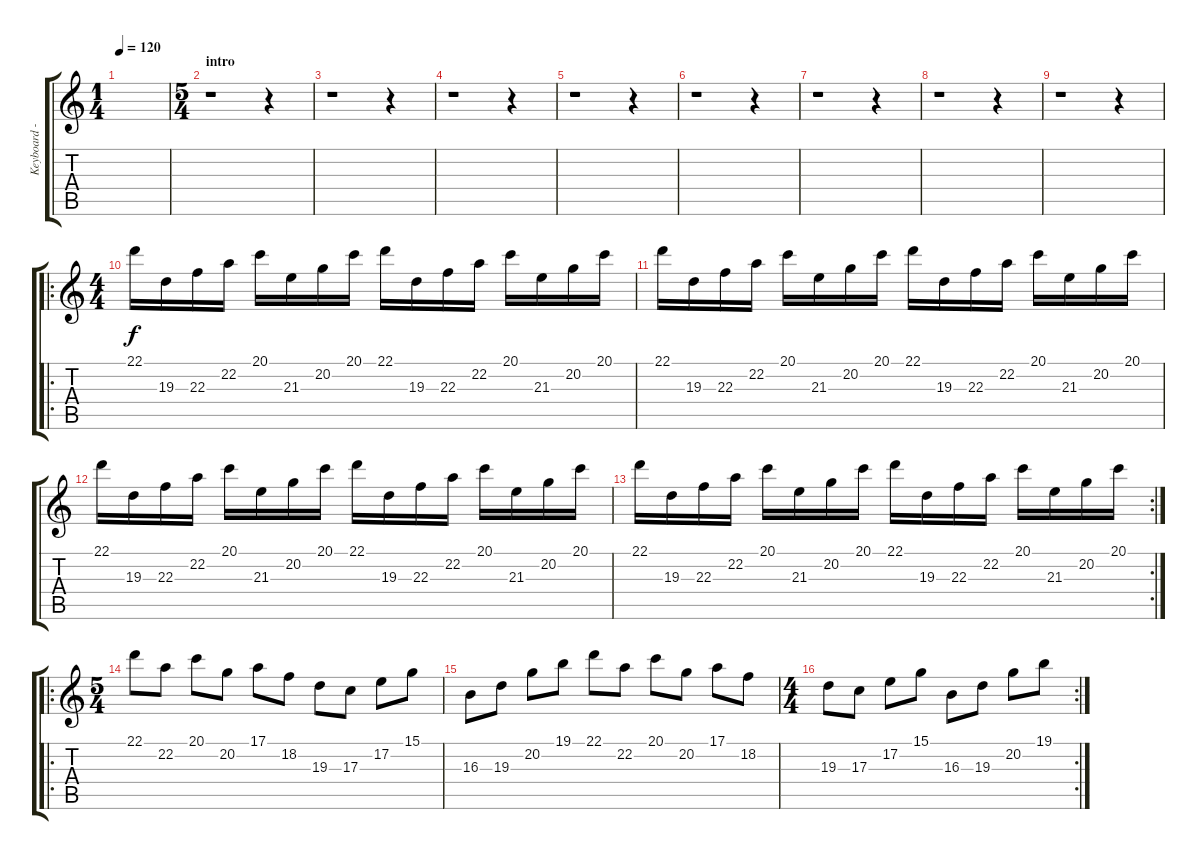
\track ("Keyboard - Piano" "Keyboard -") {instrument acousticgrandpiano}
\staff {score tabs}
\tuning (E4 B3 G3 D3 A2 E2) {hide}
\ts (1 4)
\tempo 120
\clef g2
\ks c
|
\ts (5 4)
\section ("" "intro")
r.1 r.4 |
r.1 r.4 |
r.1 r.4 |
r.1 r.4 |
r.1{volume 10} r.4 |
r.1 r.4 |
r.1 r.4 |
r.1 r.4 |
\ro
\ts (4 4)
22.1.16 19.3.16 22.3.16 22.2.16 20.1.16 21.3.16 20.2.16 20.1.16 22.1.16 19.3.16 22.3.16 22.2.16 20.1.16 21.3.16 20.2.16 20.1.16 |
22.1.16 19.3.16 22.3.16 22.2.16 20.1.16 21.3.16 20.2.16 20.1.16 22.1.16 19.3.16 22.3.16 22.2.16 20.1.16 21.3.16 20.2.16 20.1.16 |
22.1.16 19.3.16 22.3.16 22.2.16 20.1.16 21.3.16 20.2.16 20.1.16 22.1.16 19.3.16 22.3.16 22.2.16 20.1.16 21.3.16 20.2.16 20.1.16 |
\rc 2
22.1.16 19.3.16 22.3.16 22.2.16 20.1.16 21.3.16 20.2.16 20.1.16 22.1.16 19.3.16 22.3.16 22.2.16 20.1.16 21.3.16 20.2.16 20.1.16 |
\ro
\ts (5 4)
22.1.8 22.2.8 20.1.8 20.2.8 17.1.8 18.2.8 19.3.8 17.3.8 17.2.8 15.1.8 |
16.3.8 19.3.8 20.2.8 19.1.8 22.1.8 22.2.8 20.1.8 20.2.8 17.1.8 18.2.8 |
\rc 2
\ts (4 4)
19.3.8 17.3.8 17.2.8 15.1.8 16.3.8 19.3.8 20.2.8 19.1.8
